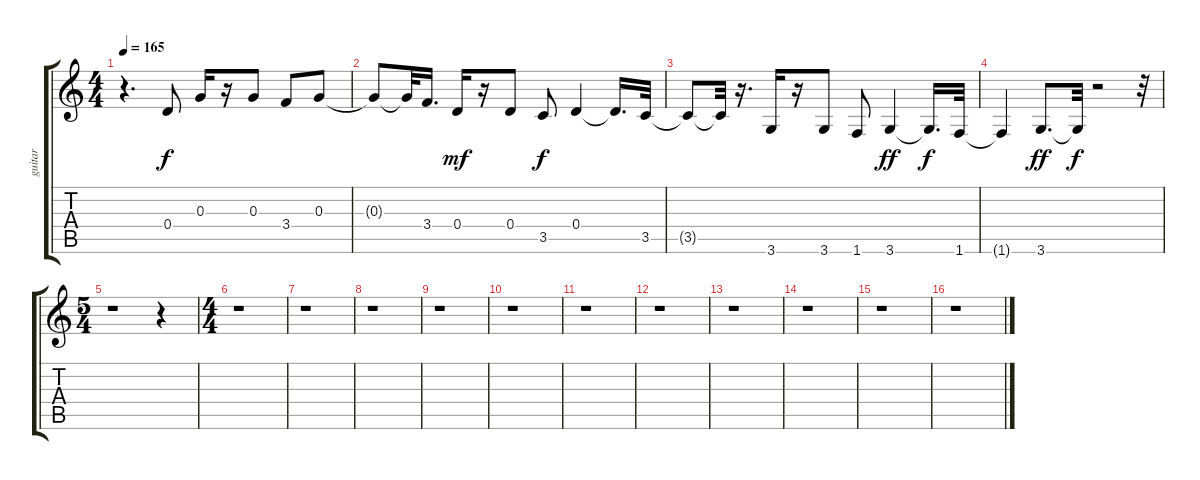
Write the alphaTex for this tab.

\track ("guitar" "guitar") {instrument overdrivenguitar}
\staff {score tabs}
\tuning (E4 B3 G3 D3 A2 E2) {hide}
\ts (4 4)
\tempo 165
\clef g2
\ks c
r.4{d dy f} 0.4.8 0.3.16 r.16 0.3.8 3.4.8 0.3.8 |
0.3{t}.8 0.3{t}.32 3.4.16{d} 0.4.16{dy mf} r.16 0.4.8 3.5.8{dy f} 0.4.4 0.4{t}.16{d} 3.5.32 |
3.5{t}.8 3.5{t}.32 r.16{d} 3.6.16 r.16 3.6.8 1.6.8 3.6.4{dy ff} 3.6{t}.16{d dy f} 1.6.32 |
1.6{t}.4 3.6.8{d dy ff} 3.6{t}.32{dy f} r.2 r.32 |
\ts (5 4)
r.1 r.4 |
\ts (4 4)
r.1 |
r.1 |
r.1 |
r.1 |
r.1 |
r.1 |
r.1 |
r.1 |
r.1 |
r.1 |
r.1
